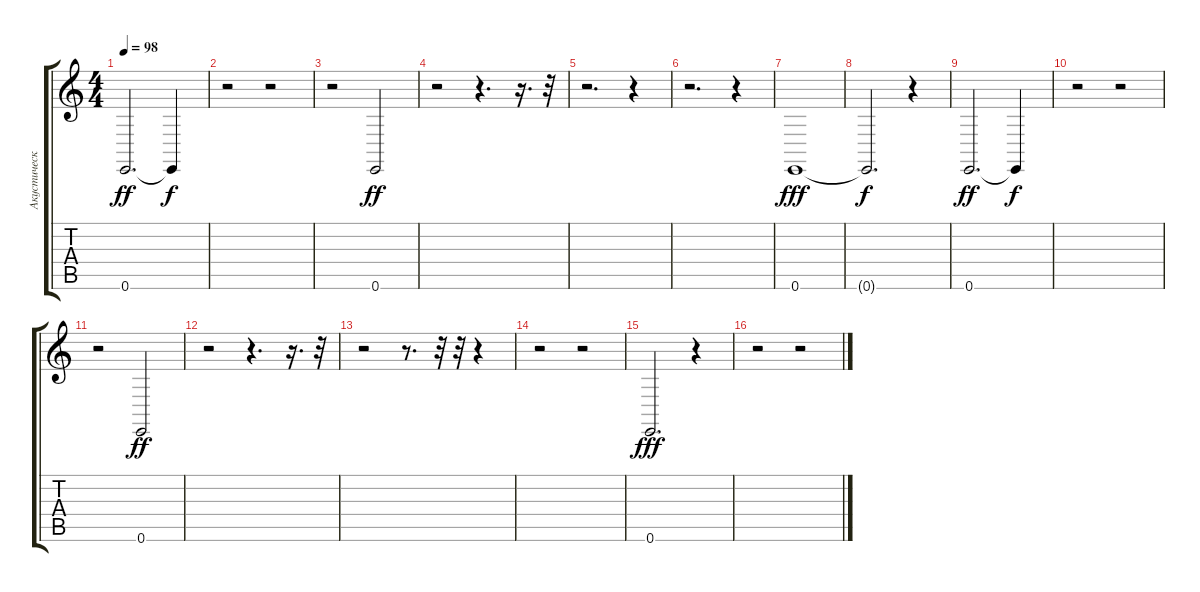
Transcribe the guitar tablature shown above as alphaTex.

\track ("Акустический Гранд Роял" "Акустическ") {instrument acousticgrandpiano}
\staff {score tabs}
\tuning (E4 B3 G3 D3 A2 E2) {hide}
\ts (4 4)
\tempo 98
\clef g2
\ks c
0.6.2{d dy ff} 0.6{t}.4{dy f} |
r.2 r.2 |
r.2 0.6.2{dy ff} |
r.2 r.4{d} r.16{d} r.32 |
r.2{d} r.4 |
r.2{d} r.4 |
0.6.1{dy fff} |
0.6{t}.2{d dy f} r.4 |
0.6.2{d dy ff} 0.6{t}.4{dy f} |
r.2 r.2 |
r.2 0.6.2{dy ff} |
r.2 r.4{d} r.16{d} r.32 |
r.2 r.8{d} r.32 r.32 r.4 |
r.2 r.2 |
0.6.2{d dy fff} r.4 |
r.2 r.2
